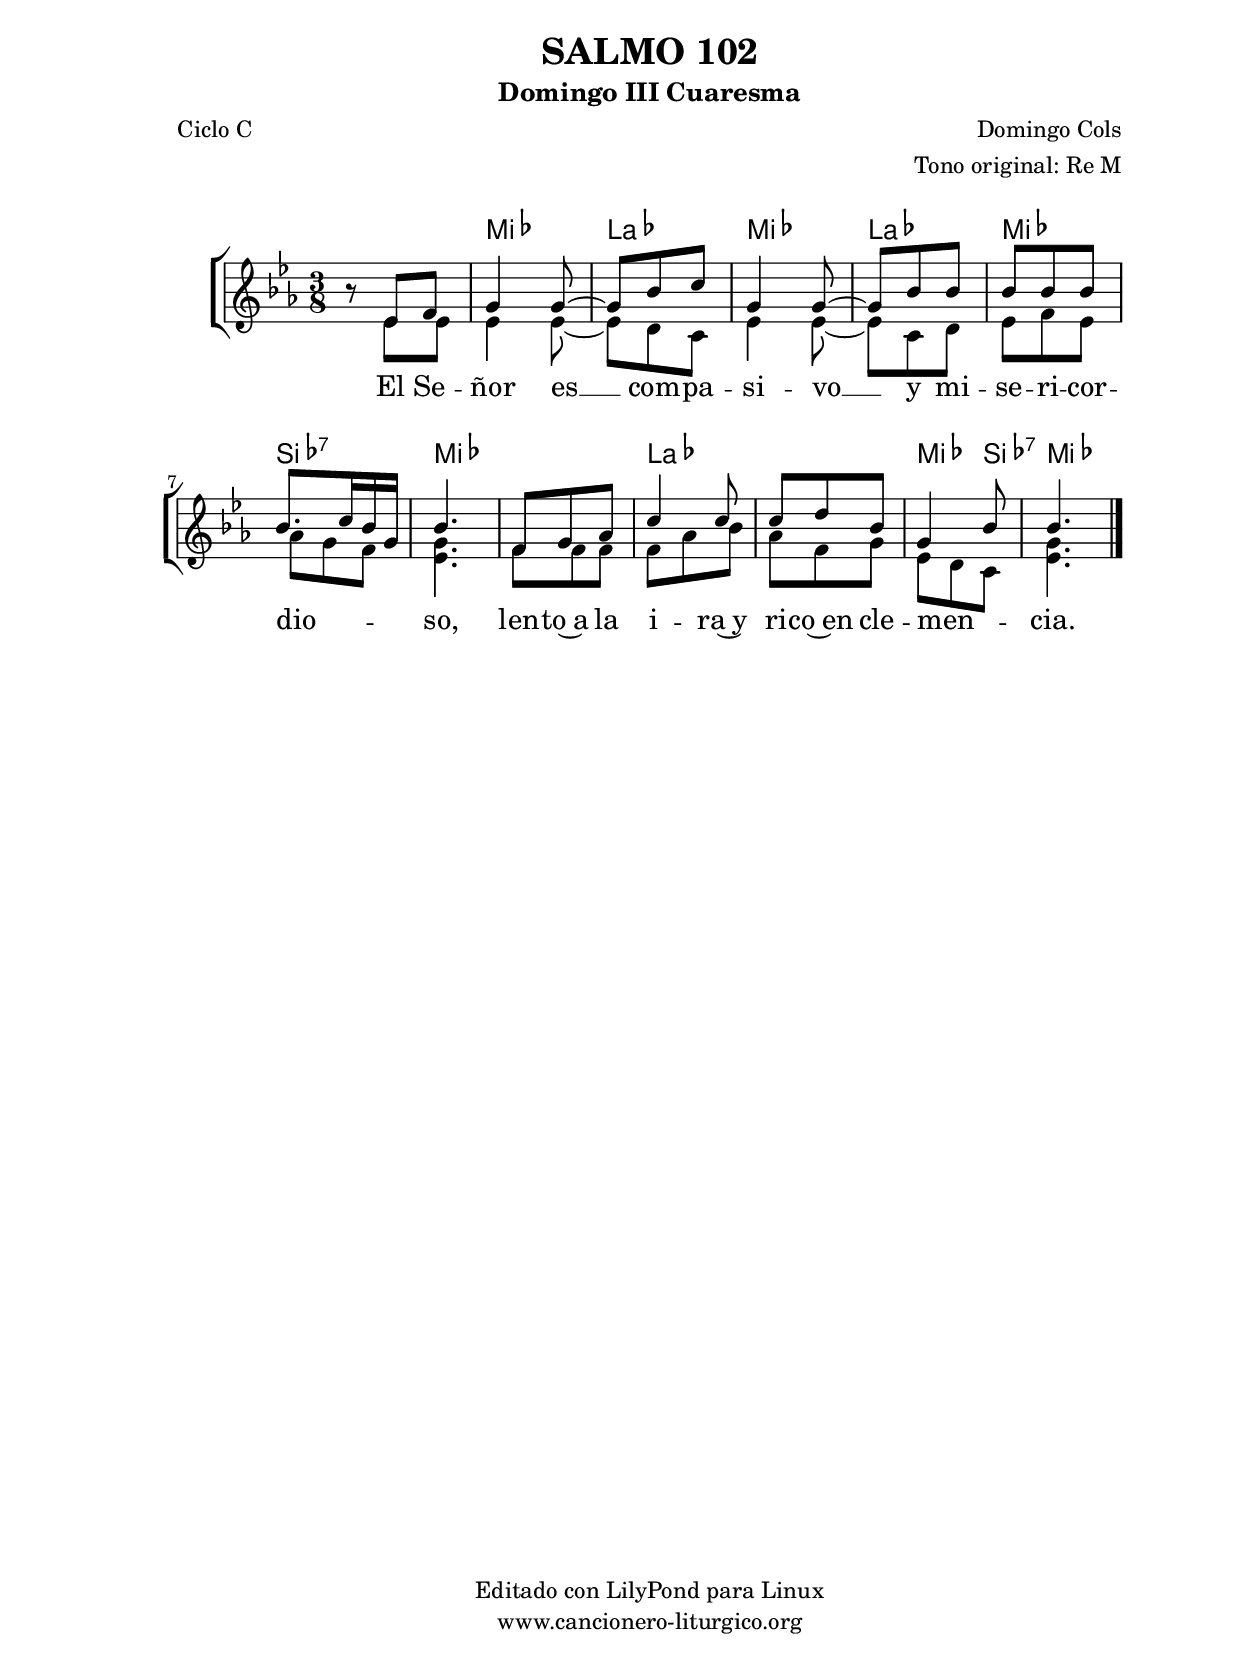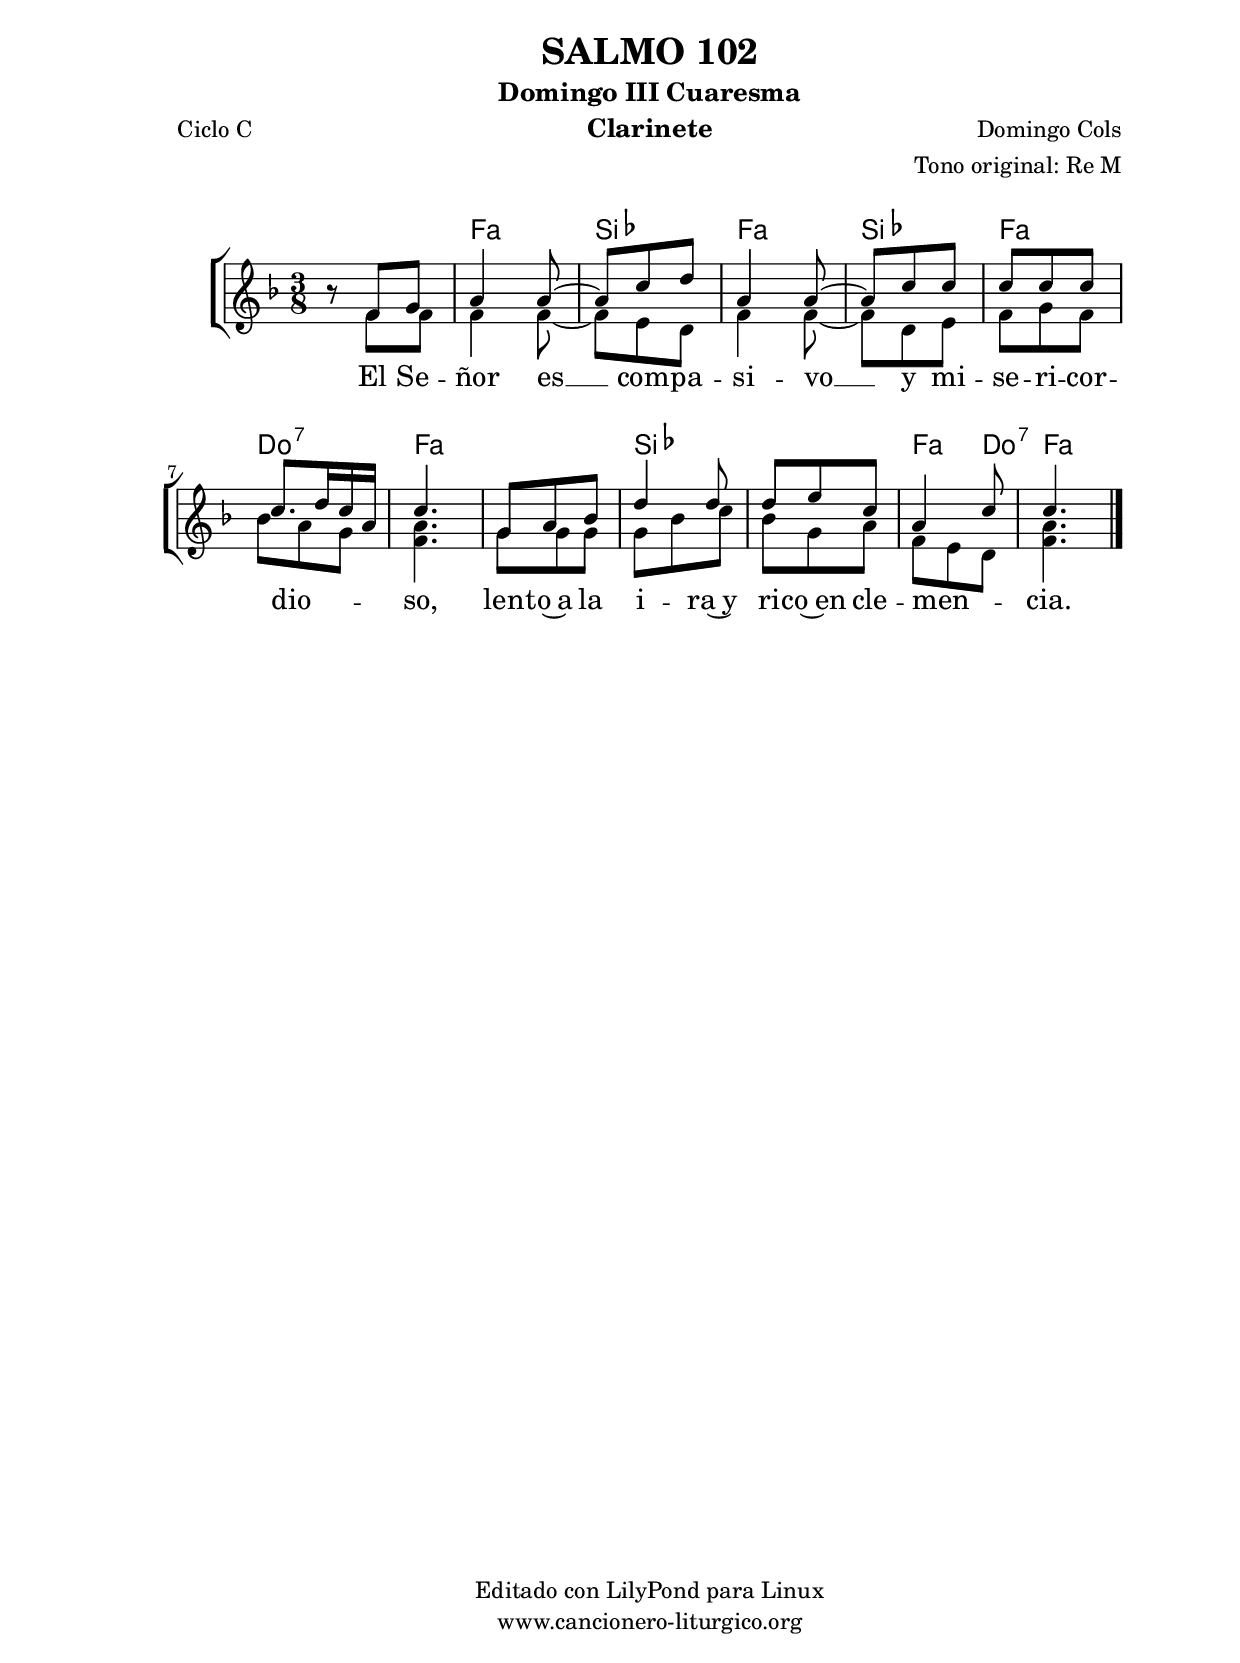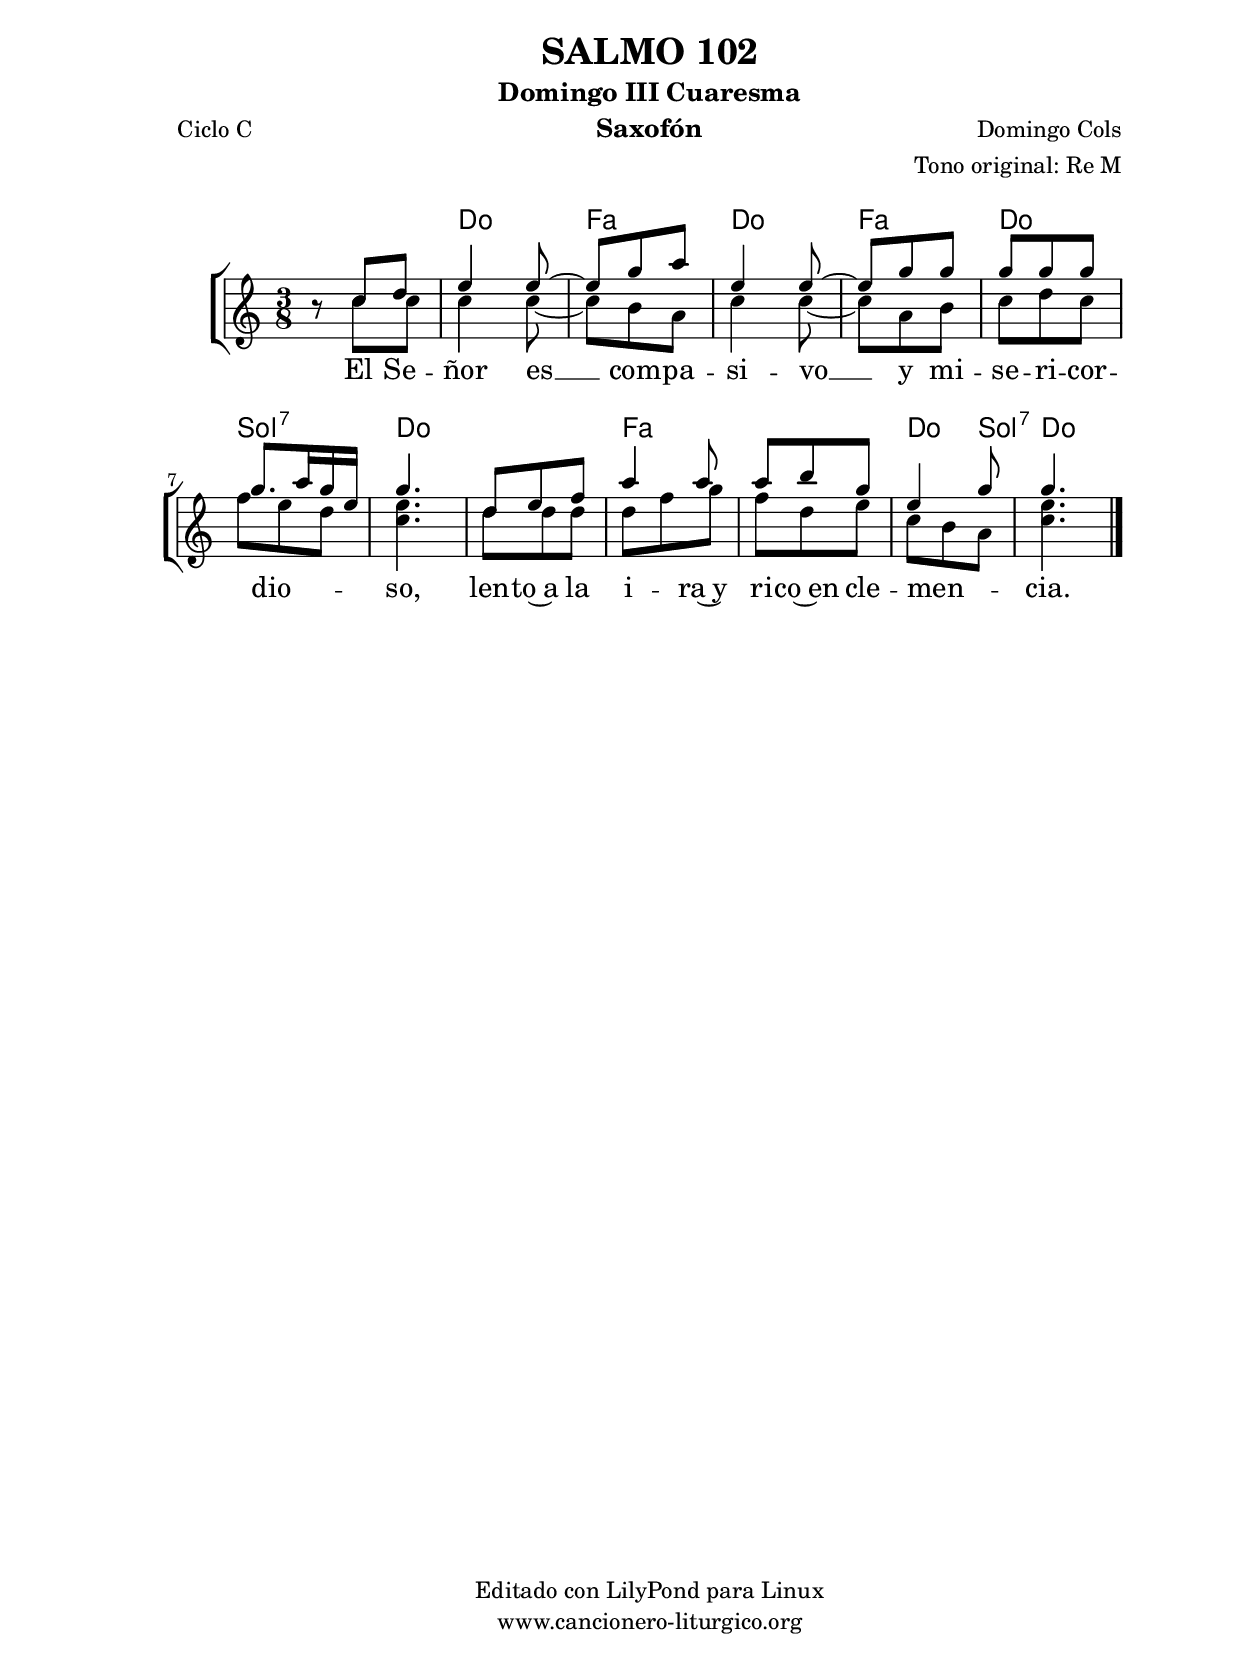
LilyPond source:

%
%para convertir .midi en .wav:
%timidity filename.midi -Ow -o finename.wav
%
%
%Para convertir de .wav a .mp3:
%lame -h -m j filename.wav
%
%
%para escuchar el midi:
%timidity nombrefichero.midi
%


%versión de lilypond para la que se ha escrito esta partitura:
\version "2.16.0"

	%Tamaño papel
	#(set-default-paper-size "a4")
	%Tamaño partitura
	#(set-global-staff-size 20)
	%No responde al pulsar sobre una nota
	#(ly:set-option 'point-and-click #f)

%parámetros del encabezamiento:
\header {
	title = "SALMO 102"
	subtitle = "Domingo III Cuaresma"
	composer = "Domingo Cols"
	poet = "Ciclo C"
	meter = ""
	arranger = "Tono original: Re M"
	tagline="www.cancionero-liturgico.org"
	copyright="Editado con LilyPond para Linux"
	}

%parámetros asociados al papel:
\paper  {
	oddHeaderMarkup = \markup {\fill-line { \on-the-fly #not-first-page \fromproperty #'header:title \on-the-fly #not-first-page \fromproperty #'header:composer }}
	evenHeaderMarkup = \markup {\fill-line { \fromproperty #'header:composer \fromproperty #'header:title }}
	#(set-paper-size "a4")
	print-page-number = ##f
	first-page-number = 1
	print-first-page-number = ##f
%	head-separation = 3.0 \cm
	top-margin = 2.0 \cm
	bottom-margin = 0.5\cm
%%%	bottom-margin = -1.0\cm
	left-margin = 3.0 \cm
	line-width = 16.0 \cm 
	indent = 8\mm
	interscoreline = 2.\mm
	between-system-space = 15\mm
%	para que las partituras no llenen la hoja:
	ragged-bottom = ##t
%	idem para la última hoja:
	ragged-last-bottom = ##f
%	para que las partituras llenen el ancho del papel:
	ragged-last = ##f
	after-title-space = 2.5 \cm
%page-count=1
%system-count=8

	%Flexible Vertical Spacing
%	markup-markup-spacing =
%	#'((basic-distance . 15) (minimum-distance . 15) (padding . 3))
	markup-system-spacing =
	#'((basic-distance . 15) (minimum-distance . 15) (padding . 3))
	system-system-spacing =
	#'((basic-distance . 15) (minimum-distance . 15) (padding . 3))
	score-system-spacing =
	#'((basic-distance . 15) (minimum-distance . 15) (padding . 5))
%	top-system-spacing = % header
%	#'((basic-distance . 8) (minimum-distance . 0) (padding . 3))
%	top-markup-spacing =
%	#'((basic-distance . 20) (minimum-distance . 20) (padding . 3))
	last-bottom-spacing = % footer
	#'((basic-distance . 5) (minimum-distance . 5) (padding . 3))
%	score-markup-spacing =
%	#'((basic-distance . 16) (minimum-distance . 13) (padding . 3))

	}


%parámetros que afectan a toda la partitura:
global =  {
	%clave de sol (G):
	\clef G
	%armadura:
	\transpose d ees
	\key d \major
	\tempo 4=80
	\set Score.tempoHideNote = ##t
	}


acordes = {
	\italianChords
	\chordmode {
	\transpose d ees
{

s4.
d4. g d g d a:7 d
s4.
g4. g d4 a8:7 d4.

	}
	}
}

melodia = 
	\transpose d ees
	\relative c'{
	\time 3/8

r8
<<
\new Voice = "arriba"
{
\voiceOne
d8 e
fis4 fis8~
fis8 a b
fis4 fis8~
fis8 a a
a8 a a
a8. b16 a fis
a4.
e8 fis g
b4 b8
b8 cis a
fis4 a8
a4.
}

\new Voice
{
\voiceTwo
d,8 d
d4 d8~
d8 cis b
d4 d8~
d8 b cis
d8 e d
g8 fis e
<fis d>4.
e8 e e
e8 g a
g8 e fis
d8 cis b
<fis' d>4.
}
>>

	\bar "|."
	}


texto = \lyricmode {
El Se -- ñor es __ com -- pa -- si -- vo __
y mi -- se -- ri -- cor -- dio -- _ _ _ so,
len -- to~a la i -- ra~y ri -- co~en cle -- men -- _ cia.
	}


acordesStaff = \context ChordNames = acordesStaff <<
	\set chordChanges = ##t
	\acordes
	>>


vozStaff = \context Voice = vozStaff
\with {\consists "Ambitus_engraver"}
<<
%	\set Staff.instrumentName = ""
%	\set Staff.shortInstrumentName = ""
%	\set Staff.midiInstrument = #"clarinet"
%	\set Staff.midiInstrument = #"cello"
%	\set Staff.midiInstrument = #"flute"
	\set Staff.midiInstrument = #"electric guitar (jazz)"
%	\set Staff.midiInstrument = #"english horn"
%	\set Staff.midiInstrument = #"violin"
%	\set Staff.midiInstrument = #"glockenspiel"
	\set Staff.midiMinimumVolume = #0.7
	\set Staff.midiMaximumVolume = #0.9
	\global
	\melodia
	>>

textoStaff = \context Lyrics = textoStaff <<
	\lyricsto arriba \texto
	>>

\book {
	\score {
		\context ChoirStaff {
			\override StaffGroup.SystemStartBracket #'collapse-height = #1
			\override Score.SystemStartBar #'collapse-height = #1
			<<
			\acordesStaff
			\vozStaff
			\textoStaff
			>>
			}
		\layout {
	    		\context {
				\Lyrics
				\override LyricText #'font-size = #2
				}
	   		 \context {
				\Score
				%fontSize = #3
				\override StaffSymbol #'staff-space = #(magstep +3)
				%\override Beam #'thickness = #0.55
				%\override SpacingSpanner #'spacing-increment = #1.0
				%\override Slur #'height-limit = #1.5
				}
			}
		}
	\score {
		\unfoldRepeats
		\context ChoirStaff {
			<<
			\acordesStaff
			\vozStaff
			>>
			}
		\midi {
	  		\context {
	  			\Score
				tempoWholesPerMinute = #(ly:make-moment 70 4)
				}
			}
		}
	}

%Partitura para clarinete
#(define output-suffix "C")
\book {
	\header{
		instrument = "Clarinete"
		}
	\score {
		\context ChoirStaff {
			\override StaffGroup.SystemStartBracket #'collapse-height = #1
			\override Score.SystemStartBar #'collapse-height = #1
\transpose c d
			<<
			\acordesStaff
			\vozStaff
			\textoStaff
			>>
			}
		\layout {
	    		\context {
				\Lyrics
				\override LyricText #'font-size = #2
				}
	   		 \context {
				\Score
				%fontSize = #3
				\override StaffSymbol #'staff-space = #(magstep +3)
				%\override Beam #'thickness = #0.55
				%\override SpacingSpanner #'spacing-increment = #1.0
				%\override Slur #'height-limit = #1.5
				}
			}
		}
	}

%Partitura para saxofón
#(define output-suffix "S")
\book {
	\header{
		instrument = "Saxofón"
		}
	\score {
		\context ChoirStaff {
			\override StaffGroup.SystemStartBracket #'collapse-height = #1
			\override Score.SystemStartBar #'collapse-height = #1
\transpose c a
			<<
			\acordesStaff
			\vozStaff
			\textoStaff
			>>
			}
		\layout {
	    		\context {
				\Lyrics
				\override LyricText #'font-size = #2
				}
	   		 \context {
				\Score
				%fontSize = #3
				\override StaffSymbol #'staff-space = #(magstep +3)
				%\override Beam #'thickness = #0.55
				%\override SpacingSpanner #'spacing-increment = #1.0
				%\override Slur #'height-limit = #1.5
				}
			}
		}
	}

